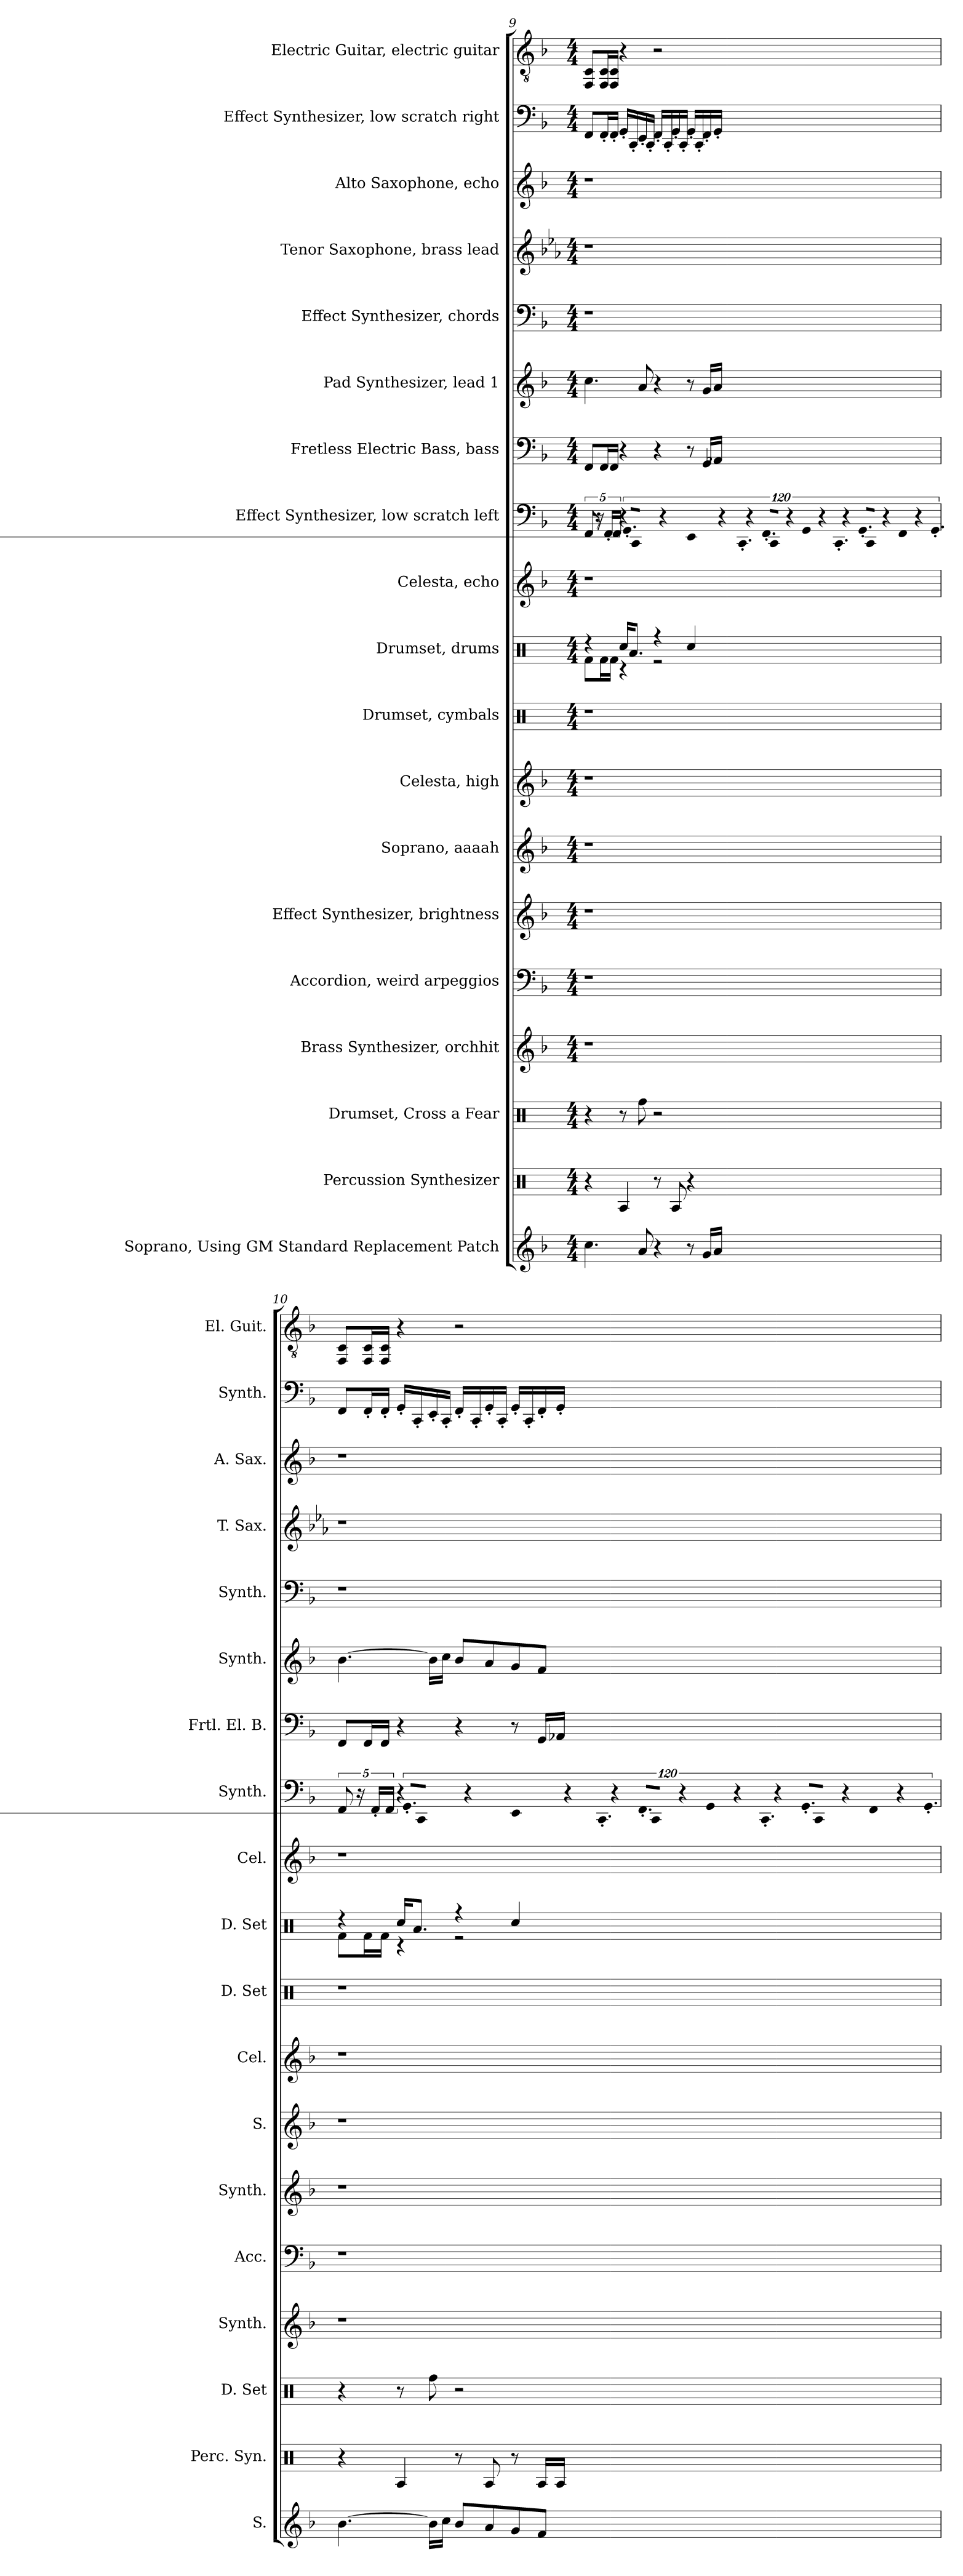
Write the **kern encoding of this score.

**kern	**kern	**kern	**kern	**kern	**kern	**kern	**kern	**kern	**kern	**kern	**kern	**kern	**kern	**kern	**kern	**kern	**kern	**kern
*part19	*part18	*part17	*part16	*part15	*part14	*part13	*part12	*part11	*part10	*part9	*part8	*part7	*part6	*part5	*part4	*part3	*part2	*part1
*staff19	*staff18	*staff17	*staff16	*staff15	*staff14	*staff13	*staff12	*staff11	*staff10	*staff9	*staff8	*staff7	*staff6	*staff5	*staff4	*staff3	*staff2	*staff1
*I"Soprano, Using GM Standard Replacement Patch	*I"Percussion Synthesizer	*I"Drumset, Cross a Fear	*I"Brass Synthesizer, orchhit	*I"Accordion, weird arpeggios	*I"Effect Synthesizer, brightness	*I"Soprano, aaaah	*I"Celesta, high	*I"Drumset, cymbals	*I"Drumset, drums	*I"Celesta, echo	*I"Effect Synthesizer, low scratch left	*I"Fretless Electric Bass, bass	*I"Pad Synthesizer, lead 1	*I"Effect Synthesizer, chords	*I"Tenor Saxophone, brass lead	*I"Alto Saxophone, echo	*I"Effect Synthesizer, low scratch right	*I"Electric Guitar, electric guitar
*I'S.	*I'Perc. Syn.	*I'D. Set	*I'Synth.	*I'Acc.	*I'Synth.	*I'S.	*I'Cel.	*I'D. Set	*I'D. Set	*I'Cel.	*I'Synth.	*I'Frtl. El. B.	*I'Synth.	*I'Synth.	*I'T. Sax.	*I'A. Sax.	*I'Synth.	*I'El. Guit.
!!LO:PB:g=z
*clefG2	*clefX	*clefX	*clefG2	*clefF4	*clefG2	*clefG2	*clefG2	*clefX	*clefX	*clefG2	*clefF4	*clefF4	*clefG2	*clefF4	*clefG2	*clefG2	*clefF4	*clefGv2
*	*	*	*	*	*	*	*ITrd-7c-12	*	*	*ITrd-7c-12	*	*ITrd7c12	*	*	*ITrd8c14	*ITrd5c9	*	*
*k[b-]	*k[]	*k[]	*k[b-]	*k[b-]	*k[b-]	*k[b-]	*k[b-]	*k[]	*k[]	*k[b-]	*k[b-]	*k[b-]	*k[b-]	*k[b-]	*k[b-e-a-]	*k[b-e-a-d-]	*k[b-]	*k[b-]
*M4/4	*M4/4	*M4/4	*M4/4	*M4/4	*M4/4	*M4/4	*M4/4	*M4/4	*M4/4	*M4/4	*M4/4	*M4/4	*M4/4	*M4/4	*M4/4	*M4/4	*M4/4	*M4/4
=9	=9	=9	=9	=9	=9	=9	=9	=9	=9	=9	=9	=9	=9	=9	=9	=9	=9	=9
*	*	*	*	*	*	*	*	*	*^	*	*	*	*	*	*	*	*	*
4.cc\	4r	4r	1r	1r	1r	1r	1r	1r	4r	8Rf\L	1r	10FF/	8FFF/L	4.cc\	1r	1r	1r	8FF/L	8FF/ 8C/L
.	.	.	.	.	.	.	.	.	.	.	.	20r	.	.	.	.	.	.	.
.	.	.	.	.	.	.	.	.	.	16Rf\L	.	.	16FFF/L	.	.	.	.	16FF'/L	16FF/ 16C/L
.	.	.	.	.	.	.	.	.	.	.	.	20FF'/LL	.	.	.	.	.	.	.
.	.	.	.	.	.	.	.	.	.	16Rf\JJ	.	.	16FFF/JJ	.	.	.	.	16FF'/JJ	16FF/ 16C/JJ
.	.	.	.	.	.	.	.	.	.	.	.	20FF/JJ	.	.	.	.	.	.	.
!	!	!	!	!	!	!	!	!	!	!	!	!LO:N:vis=64	!	!	!	!	!	!	!
.	4RA/	8r	.	.	.	.	.	.	16Rcc/KL	4r	.	960%17r	4r	.	.	.	.	16GG'/LL	4r
!	!	!	!	!	!	!	!	!	!	!	!	!LO:N:vis=32.	!	!	!	!	!	!	!
.	.	.	.	.	.	.	.	.	.	.	.	1920%103GG'/LLL	.	.	.	.	.	.	.
.	.	.	.	.	.	.	.	.	8.Ra/J	.	.	.	.	.	.	.	.	16CC'/	.
!	!	!	!	!	!	!	!	!	!	!	!	!LO:N:vis=32	!	!	!	!	!	!	!
.	.	.	.	.	.	.	.	.	.	.	.	640%23CC/JJJ	.	.	.	.	.	.	.
!	!	!	!	!	!	!	!	!	!	!	!	!LO:N:vis=32	!	!	!	!	!	!	!
.	.	.	.	.	.	.	.	.	.	.	.	640%23r	.	.	.	.	.	.	.
8a/	.	8Rff\	.	.	.	.	.	.	.	.	.	.	.	8a/	.	.	.	16EE'/	.
!	!	!	!	!	!	!	!	!	!	!	!	!LO:N:vis=32	!	!	!	!	!	!	!
.	.	.	.	.	.	.	.	.	.	.	.	640%23EE/	.	.	.	.	.	.	.
!	!	!	!	!	!	!	!	!	!	!	!	!LO:N:vis=64	!	!	!	!	!	!	!
.	.	.	.	.	.	.	.	.	.	.	.	960%17r	.	.	.	.	.	.	.
.	.	.	.	.	.	.	.	.	.	.	.	.	.	.	.	.	.	16CC'/JJ	.
!	!	!	!	!	!	!	!	!	!	!	!	!LO:N:vis=32.	!	!	!	!	!	!	!
.	.	.	.	.	.	.	.	.	.	.	.	1920%103CC'/	.	.	.	.	.	.	.
4r	8r	2r	.	.	.	.	.	.	4r	2r	.	.	4r	4r	.	.	.	16FF'/LL	2r
!	!	!	!	!	!	!	!	!	!	!	!	!LO:N:vis=64	!	!	!	!	!	!	!
.	.	.	.	.	.	.	.	.	.	.	.	960%17r	.	.	.	.	.	.	.
!	!	!	!	!	!	!	!	!	!	!	!	!LO:N:vis=32.	!	!	!	!	!	!	!
.	.	.	.	.	.	.	.	.	.	.	.	1920%103FF'/LLL	.	.	.	.	.	.	.
.	.	.	.	.	.	.	.	.	.	.	.	.	.	.	.	.	.	16CC'/	.
!	!	!	!	!	!	!	!	!	!	!	!	!LO:N:vis=32	!	!	!	!	!	!	!
.	.	.	.	.	.	.	.	.	.	.	.	640%23CC/JJJ	.	.	.	.	.	.	.
!	!	!	!	!	!	!	!	!	!	!	!	!LO:N:vis=32	!	!	!	!	!	!	!
.	.	.	.	.	.	.	.	.	.	.	.	640%23r	.	.	.	.	.	.	.
.	8RA/	.	.	.	.	.	.	.	.	.	.	.	.	.	.	.	.	16GG'/	.
!	!	!	!	!	!	!	!	!	!	!	!	!LO:N:vis=32	!	!	!	!	!	!	!
.	.	.	.	.	.	.	.	.	.	.	.	640%23GG/	.	.	.	.	.	.	.
!	!	!	!	!	!	!	!	!	!	!	!	!LO:N:vis=64	!	!	!	!	!	!	!
.	.	.	.	.	.	.	.	.	.	.	.	960%17r	.	.	.	.	.	.	.
.	.	.	.	.	.	.	.	.	.	.	.	.	.	.	.	.	.	16CC'/JJ	.
!	!	!	!	!	!	!	!	!	!	!	!	!LO:N:vis=32.	!	!	!	!	!	!	!
.	.	.	.	.	.	.	.	.	.	.	.	1920%103CC'/	.	.	.	.	.	.	.
8r	4r	.	.	.	.	.	.	.	4Rcc/	.	.	.	8r	8r	.	.	.	16GG'/LL	.
!	!	!	!	!	!	!	!	!	!	!	!	!LO:N:vis=64	!	!	!	!	!	!	!
.	.	.	.	.	.	.	.	.	.	.	.	960%17r	.	.	.	.	.	.	.
!	!	!	!	!	!	!	!	!	!	!	!	!LO:N:vis=32.	!	!	!	!	!	!	!
.	.	.	.	.	.	.	.	.	.	.	.	1920%103GG'/LLL	.	.	.	.	.	.	.
.	.	.	.	.	.	.	.	.	.	.	.	.	.	.	.	.	.	16CC'/	.
!	!	!	!	!	!	!	!	!	!	!	!	!LO:N:vis=32	!	!	!	!	!	!	!
.	.	.	.	.	.	.	.	.	.	.	.	640%23CC/JJJ	.	.	.	.	.	.	.
!	!	!	!	!	!	!	!	!	!	!	!	!LO:N:vis=32	!	!	!	!	!	!	!
.	.	.	.	.	.	.	.	.	.	.	.	640%23r	.	.	.	.	.	.	.
16g/LL	.	.	.	.	.	.	.	.	.	.	.	.	16GGG/LL	16g/LL	.	.	.	16FF'/	.
!	!	!	!	!	!	!	!	!	!	!	!	!LO:N:vis=32	!	!	!	!	!	!	!
.	.	.	.	.	.	.	.	.	.	.	.	640%23FF/	.	.	.	.	.	.	.
!	!	!	!	!	!	!	!	!	!	!	!	!LO:N:vis=64	!	!	!	!	!	!	!
.	.	.	.	.	.	.	.	.	.	.	.	960%17r	.	.	.	.	.	.	.
16a/JJ	.	.	.	.	.	.	.	.	.	.	.	.	16AAA-X/JJ	16a/JJ	.	.	.	16GG'/JJ	.
!	!	!	!	!	!	!	!	!	!	!	!	!LO:N:vis=32.	!	!	!	!	!	!	!
.	.	.	.	.	.	.	.	.	.	.	.	1920%103GG'/	.	.	.	.	.	.	.
640ryy	640ryy	640ryy	640ryy	640ryy	640ryy	640ryy	640ryy	640ryy	640ryy	640ryy	640ryy	.	640ryy	640ryy	640ryy	640ryy	640ryy	640ryy	640ryy
!!LO:PB:g=z
=10	=10	=10	=10	=10	=10	=10	=10	=10	=10	=10	=10	=10	=10	=10	=10	=10	=10	=10	=10
[4.b-\	4r	4r	1r	1r	1r	1r	1r	1r	4r	8Rf\L	1r	10FF/	8FFF/L	[4.b-\	1r	1r	1r	8FF/L	8FF/ 8C/L
.	.	.	.	.	.	.	.	.	.	.	.	20r	.	.	.	.	.	.	.
.	.	.	.	.	.	.	.	.	.	16Rf\L	.	.	16FFF/L	.	.	.	.	16FF'/L	16FF/ 16C/L
.	.	.	.	.	.	.	.	.	.	.	.	20FF'/LL	.	.	.	.	.	.	.
.	.	.	.	.	.	.	.	.	.	16Rf\JJ	.	.	16FFF/JJ	.	.	.	.	16FF'/JJ	16FF/ 16C/JJ
.	.	.	.	.	.	.	.	.	.	.	.	20FF/JJ	.	.	.	.	.	.	.
!	!	!	!	!	!	!	!	!	!	!	!	!LO:N:vis=64	!	!	!	!	!	!	!
.	4RA/	8r	.	.	.	.	.	.	16Rcc/KL	4r	.	960%17r	4r	.	.	.	.	16GG'/LL	4r
!	!	!	!	!	!	!	!	!	!	!	!	!LO:N:vis=32.	!	!	!	!	!	!	!
.	.	.	.	.	.	.	.	.	.	.	.	1920%103GG'/LLL	.	.	.	.	.	.	.
.	.	.	.	.	.	.	.	.	8.Ra/J	.	.	.	.	.	.	.	.	16CC'/	.
!	!	!	!	!	!	!	!	!	!	!	!	!LO:N:vis=32	!	!	!	!	!	!	!
.	.	.	.	.	.	.	.	.	.	.	.	640%23CC/JJJ	.	.	.	.	.	.	.
!	!	!	!	!	!	!	!	!	!	!	!	!LO:N:vis=32	!	!	!	!	!	!	!
.	.	.	.	.	.	.	.	.	.	.	.	640%23r	.	.	.	.	.	.	.
16b-\LL]	.	8Rff\	.	.	.	.	.	.	.	.	.	.	.	16b-\LL]	.	.	.	16EE'/	.
!	!	!	!	!	!	!	!	!	!	!	!	!LO:N:vis=32	!	!	!	!	!	!	!
.	.	.	.	.	.	.	.	.	.	.	.	640%23EE/	.	.	.	.	.	.	.
!	!	!	!	!	!	!	!	!	!	!	!	!LO:N:vis=64	!	!	!	!	!	!	!
.	.	.	.	.	.	.	.	.	.	.	.	960%17r	.	.	.	.	.	.	.
16cc\JJ	.	.	.	.	.	.	.	.	.	.	.	.	.	16cc\JJ	.	.	.	16CC'/JJ	.
!	!	!	!	!	!	!	!	!	!	!	!	!LO:N:vis=32.	!	!	!	!	!	!	!
.	.	.	.	.	.	.	.	.	.	.	.	1920%103CC'/	.	.	.	.	.	.	.
8b-/L	8r	2r	.	.	.	.	.	.	4r	2r	.	.	4r	8b-/L	.	.	.	16FF'/LL	2r
!	!	!	!	!	!	!	!	!	!	!	!	!LO:N:vis=64	!	!	!	!	!	!	!
.	.	.	.	.	.	.	.	.	.	.	.	960%17r	.	.	.	.	.	.	.
!	!	!	!	!	!	!	!	!	!	!	!	!LO:N:vis=32.	!	!	!	!	!	!	!
.	.	.	.	.	.	.	.	.	.	.	.	1920%103FF'/LLL	.	.	.	.	.	.	.
.	.	.	.	.	.	.	.	.	.	.	.	.	.	.	.	.	.	16CC'/	.
!	!	!	!	!	!	!	!	!	!	!	!	!LO:N:vis=32	!	!	!	!	!	!	!
.	.	.	.	.	.	.	.	.	.	.	.	640%23CC/JJJ	.	.	.	.	.	.	.
!	!	!	!	!	!	!	!	!	!	!	!	!LO:N:vis=32	!	!	!	!	!	!	!
.	.	.	.	.	.	.	.	.	.	.	.	640%23r	.	.	.	.	.	.	.
8a/	8RA/	.	.	.	.	.	.	.	.	.	.	.	.	8a/	.	.	.	16GG'/	.
!	!	!	!	!	!	!	!	!	!	!	!	!LO:N:vis=32	!	!	!	!	!	!	!
.	.	.	.	.	.	.	.	.	.	.	.	640%23GG/	.	.	.	.	.	.	.
!	!	!	!	!	!	!	!	!	!	!	!	!LO:N:vis=64	!	!	!	!	!	!	!
.	.	.	.	.	.	.	.	.	.	.	.	960%17r	.	.	.	.	.	.	.
.	.	.	.	.	.	.	.	.	.	.	.	.	.	.	.	.	.	16CC'/JJ	.
!	!	!	!	!	!	!	!	!	!	!	!	!LO:N:vis=32.	!	!	!	!	!	!	!
.	.	.	.	.	.	.	.	.	.	.	.	1920%103CC'/	.	.	.	.	.	.	.
8g/	8r	.	.	.	.	.	.	.	4Rcc/	.	.	.	8r	8g/	.	.	.	16GG'/LL	.
!	!	!	!	!	!	!	!	!	!	!	!	!LO:N:vis=64	!	!	!	!	!	!	!
.	.	.	.	.	.	.	.	.	.	.	.	960%17r	.	.	.	.	.	.	.
!	!	!	!	!	!	!	!	!	!	!	!	!LO:N:vis=32.	!	!	!	!	!	!	!
.	.	.	.	.	.	.	.	.	.	.	.	1920%103GG'/LLL	.	.	.	.	.	.	.
.	.	.	.	.	.	.	.	.	.	.	.	.	.	.	.	.	.	16CC'/	.
!	!	!	!	!	!	!	!	!	!	!	!	!LO:N:vis=32	!	!	!	!	!	!	!
.	.	.	.	.	.	.	.	.	.	.	.	640%23CC/JJJ	.	.	.	.	.	.	.
!	!	!	!	!	!	!	!	!	!	!	!	!LO:N:vis=32	!	!	!	!	!	!	!
.	.	.	.	.	.	.	.	.	.	.	.	640%23r	.	.	.	.	.	.	.
8f/J	16RA/LL	.	.	.	.	.	.	.	.	.	.	.	16GGG/LL	8f/J	.	.	.	16FF'/	.
!	!	!	!	!	!	!	!	!	!	!	!	!LO:N:vis=32	!	!	!	!	!	!	!
.	.	.	.	.	.	.	.	.	.	.	.	640%23FF/	.	.	.	.	.	.	.
!	!	!	!	!	!	!	!	!	!	!	!	!LO:N:vis=64	!	!	!	!	!	!	!
.	.	.	.	.	.	.	.	.	.	.	.	960%17r	.	.	.	.	.	.	.
.	16RA/JJ	.	.	.	.	.	.	.	.	.	.	.	16AAA-X/JJ	.	.	.	.	16GG'/JJ	.
!	!	!	!	!	!	!	!	!	!	!	!	!LO:N:vis=32.	!	!	!	!	!	!	!
.	.	.	.	.	.	.	.	.	.	.	.	1920%103GG'/	.	.	.	.	.	.	.
640ryy	640ryy	640ryy	640ryy	640ryy	640ryy	640ryy	640ryy	640ryy	640ryy	640ryy	640ryy	.	640ryy	640ryy	640ryy	640ryy	640ryy	640ryy	640ryy
*	*	*	*	*	*	*	*	*	*v	*v	*	*	*	*	*	*	*	*	*
=	=	=	=	=	=	=	=	=	=	=	=	=	=	=	=	=	=	=
*-	*-	*-	*-	*-	*-	*-	*-	*-	*-	*-	*-	*-	*-	*-	*-	*-	*-	*-
